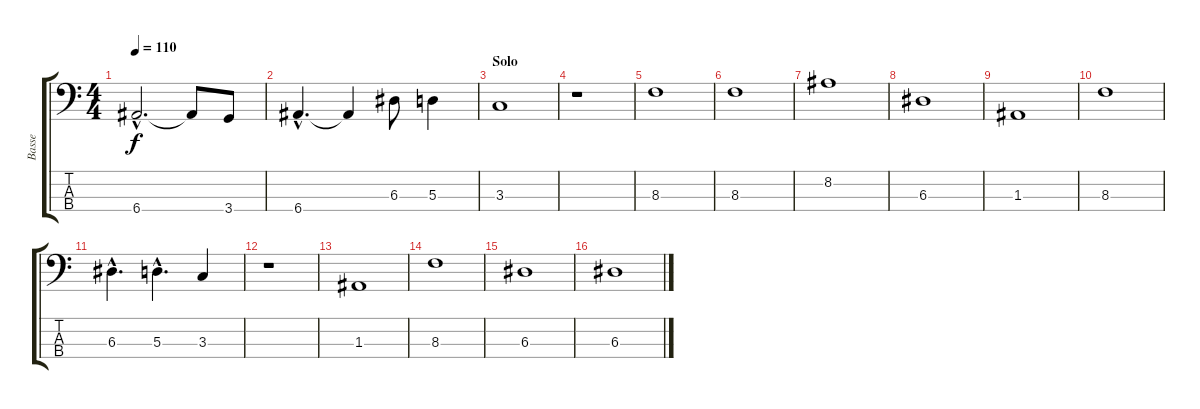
\track ("Basse" "Basse") {instrument electricbassfinger}
\staff {score tabs}
\tuning (G2 D2 A1 E1) {hide}
\ts (4 4)
\tempo 110
\clef f4
\ks c
6.4{hac}.2{d dy f} 6.4{t}.8 3.4.8 |
6.4{hac}.4{d} 6.4{t}.4 6.3.8 5.3.4 |
\section ("" "Solo")
3.3.1 |
r.1 |
8.3.1 |
8.3.1 |
8.2.1 |
6.3.1 |
1.3.1 |
8.3.1 |
6.3{hac}.4{d} 5.3{hac}.4{d} 3.3.4 |
r.1 |
1.3.1 |
8.3.1 |
6.3.1 |
6.3.1
